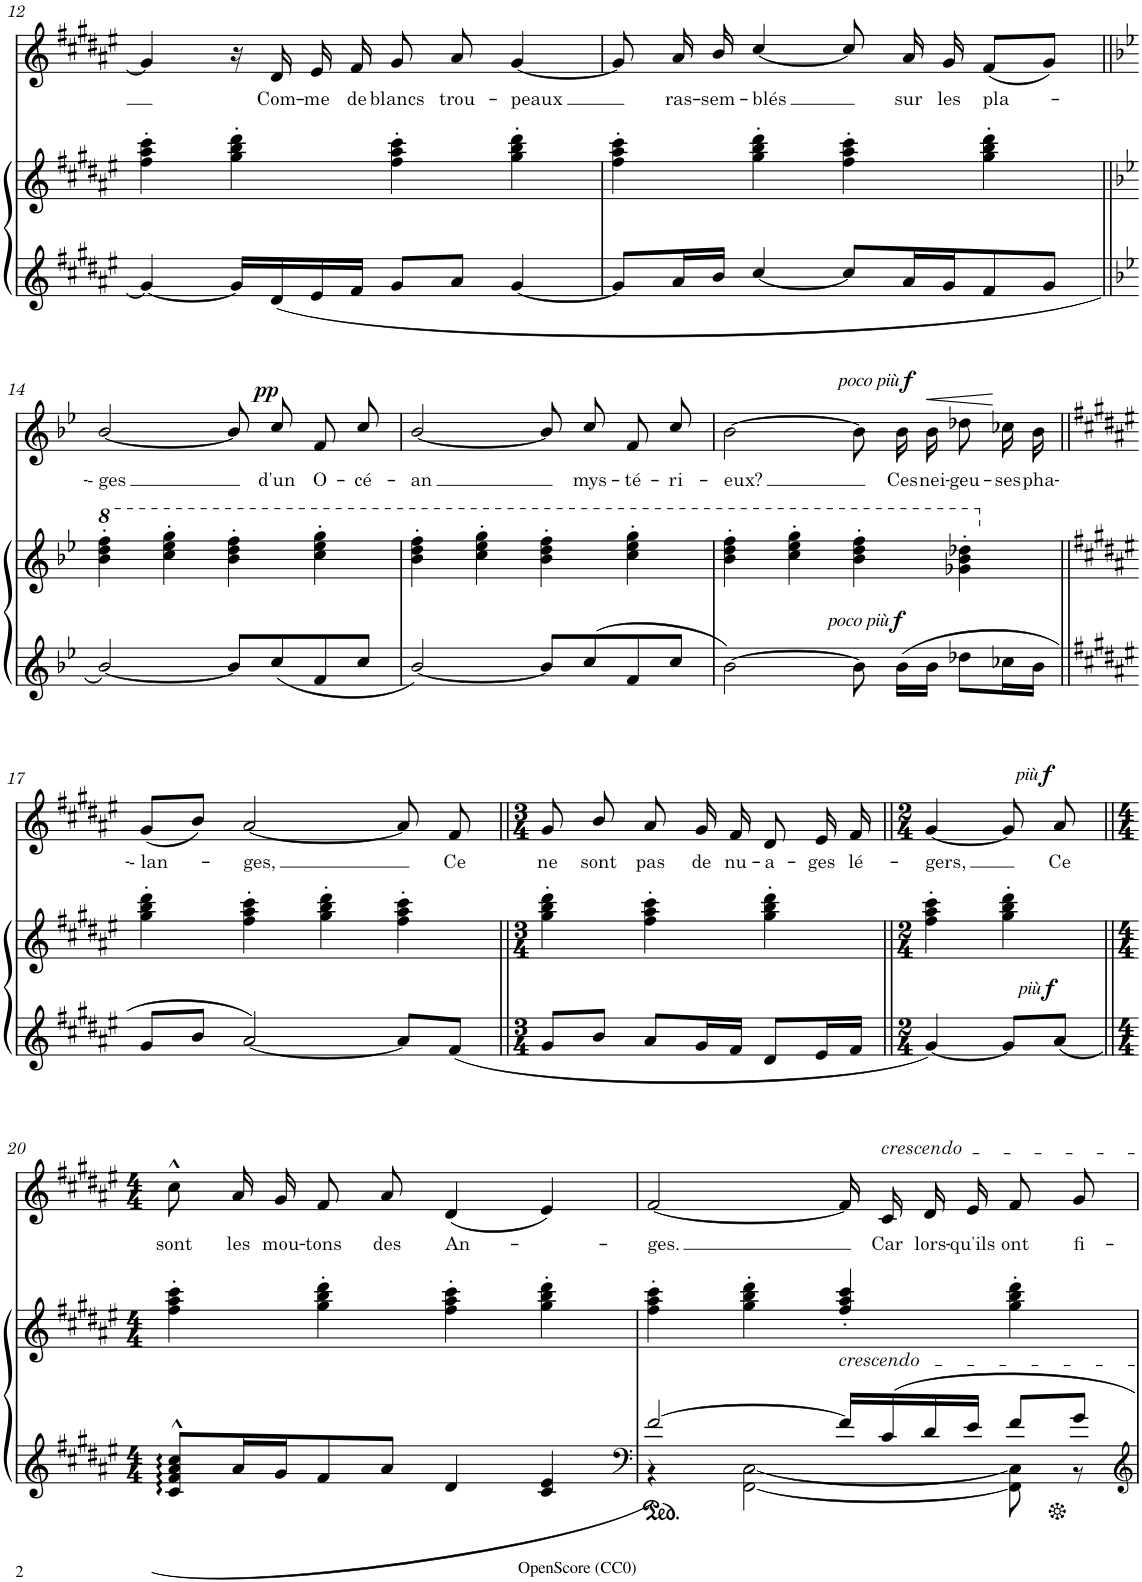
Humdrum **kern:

**kern	**kern	**dynam	**kern	**text	**dynam
*part2	*part2	*part2	*part1	*part1	*part1
*staff3	*staff2	*staff2/3	*staff1	*staff1	*staff1
*I"Piano	*	*	*I"Chant Voice	*	*
*I'Pno	*	*	*	*	*
!!LO:PB:g=z
*clefG2	*clefG2	*	*clefG2	*	*
*k[f#c#g#d#a#e#]	*k[f#c#g#d#a#e#]	*	*k[f#c#g#d#a#e#]	*	*
*M4/4	*M4/4	*	*M4/4	*	*
=12	=12	=12	=12	=12	=12
4g#/_	4ff#\' 4aa#\' 4ccc#\'	.	4g#/]	.	.
16g#/LL]	4gg#\' 4bb\' 4ddd#\'	.	16r	.	.
!	!	!	!	!LO:LY:b	!
16d#/	.	.	16d#/	Com-	.
!	!	!	!	!LO:LY:b	!
16e#/	.	.	16e#/	-me	.
!	!	!	!	!LO:LY:b	!
16f#/JJ	.	.	16f#/	de	.
!	!	!	!	!LO:LY:b	!
8g#/L	4ff#\' 4aa#\' 4ccc#\'	.	8g#/	blancs	.
!	!	!	!	!LO:LY:b	!
8a#/J	.	.	8a#/	trou-	.
!	!	!	!	!LO:LY:b	!
[4g#/	4gg#\' 4bb\' 4ddd#\'	.	[4g#/	-peaux	.
=13	=13	=13	=13	=13	=13
8g#/L]	4ff#\' 4aa#\' 4ccc#\'	.	8g#/]	.	.
!	!	!	!	!LO:LY:b	!
16a#/L	.	.	16a#/	ras-	.
!	!	!	!	!LO:LY:b	!
16b/JJ	.	.	16b/	-sem-	.
!	!	!	!	!LO:LY:b	!
[4cc#/	4gg#\' 4bb\' 4ddd#\'	.	[4cc#/	-blés	.
8cc#/L]	4ff#\' 4aa#\' 4ccc#\'	.	8cc#/]	.	.
!	!	!	!	!LO:LY:b	!
16a#/L	.	.	16a#/	sur	.
!	!	!	!	!LO:LY:b	!
16g#/J	.	.	16g#/	les	.
!	!	!	!	!LO:LY:b	!
8f#/	4gg#\' 4bb\' 4ddd#\'	.	(8f#/L	pla-	.
8g#/J	.	.	8g#/J)	.	.
!!LO:LB:g=z
=14||	=14||	=14||	=14||	=14||	=14||
*k[b-e-]	*k[b-e-]	*	*k[b-e-]	*	*
*	*8va	*	*	*	*
!	!	!	!	!LO:LY:b	!
[2b-/	4bb-\' 4ddd\' 4fff\'	.	[2b-/	-- ges	.
.	4ccc\' 4eee-\' 4ggg\'	.	.	.	.
8b-/L]	4bb-\' 4ddd\' 4fff\'	.	8b-/]	.	.
!	!	!	!	!LO:LY:b	!LO:DY:a
8cc/	.	.	8cc/	d'un	pp
!	!	!	!	!LO:LY:b	!
8f/	4ccc\' 4eee-\' 4ggg\'	.	8f/	O-	.
!	!	!	!	!LO:LY:b	!
8cc/J	.	.	8cc/	-cé-	.
=15	=15	=15	=15	=15	=15
!	!	!	!	!LO:LY:b	!
[2b-/	4bb-\' 4ddd\' 4fff\'	.	[2b-/	-an	.
.	4ccc\' 4eee-\' 4ggg\'	.	.	.	.
8b-/L]	4bb-\' 4ddd\' 4fff\'	.	8b-/]	.	.
!	!	!	!	!LO:LY:b	!
8cc/	.	.	8cc/	mys-	.
!	!	!	!	!LO:LY:b	!
8f/	4ccc\' 4eee-\' 4ggg\'	.	8f/	-té-	.
!	!	!	!	!LO:LY:b	!
8cc/J	.	.	8cc/	-ri-	.
=16	=16	=16	=16	=16	=16
!	!	!	!	!LO:LY:b	!
[2b-\	4bb-\' 4ddd\' 4fff\'	.	[2b-\	-eux?	.
.	4ccc\' 4eee-\' 4ggg\'	.	.	.	.
8b-\]	4bb-\' 4ddd\' 4fff\'	.	8b-\]	.	.
!	!	!LO:DY:b=2	!	!LO:LY:b	!
!	!	!LO:DY:n=1:b=2	!	!	!LO:DY:a
!	!	!	!	!	!LO:DY:n=1:a
16b-\LL	.	other-dynamics f	16b-\	Ces	other-dynamics f
!	!	!	!	!LO:LY:b	!LO:HP:b
16b-\JJ	.	.	16b-\	nei-	<
!	!	!	!	!LO:LY:b	!
8dd-X\L	4gg-X\' 4bb-\' 4ddd-X\'	.	8dd-X\	-geu-	.
!	!	!	!	!LO:LY:b	!
16cc-X\L	.	.	16cc-X\	-ses	[
!	!	!	!	!LO:LY:b	!
16b-\JJ	.	.	16b-\	pha-	.
!!LO:LB:g=z
=17||	=17||	=17||	=17||	=17||	=17||
*k[f#c#g#d#a#e#]	*k[f#c#g#d#a#e#]	*	*k[f#c#g#d#a#e#]	*	*
*	*X8va	*	*	*	*
!	!	!	!	!LO:LY:b	!
8g#/L	4gg#\' 4bb\' 4ddd#\'	.	(8g#/L	-- lan-	.
8b/J	.	.	8b/J)	.	.
!	!	!	!	!LO:LY:b	!
[2a#/	4ff#\' 4aa#\' 4ccc#\'	.	[2a#/	-ges,	.
.	4gg#\' 4bb\' 4ddd#\'	.	.	.	.
8a#/L]	4ff#\' 4aa#\' 4ccc#\'	.	8a#/]	.	.
!	!	!	!	!LO:LY:b	!
8f#/J	.	.	8f#/	Ce	.
=18||	=18||	=18||	=18||	=18||	=18||
*M3/4	*M3/4	*	*M3/4	*	*
!	!	!	!	!LO:LY:b	!
8g#/L	4gg#\' 4bb\' 4ddd#\'	.	8g#/	ne	.
!	!	!	!	!LO:LY:b	!
8b/J	.	.	8b/	sont	.
!	!	!	!	!LO:LY:b	!
8a#/L	4ff#\' 4aa#\' 4ccc#\'	.	8a#/	pas	.
!	!	!	!	!LO:LY:b	!
16g#/L	.	.	16g#/	de	.
!	!	!	!	!LO:LY:b	!
16f#/JJ	.	.	16f#/	nu-	.
!	!	!	!	!LO:LY:b	!
8d#/L	4gg#\' 4bb\' 4ddd#\'	.	8d#/	-a-	.
!	!	!	!	!LO:LY:b	!
16e#/L	.	.	16e#/	-ges	.
!	!	!	!	!LO:LY:b	!
16f#/JJ	.	.	16f#/	lé-	.
=19||	=19||	=19||	=19||	=19||	=19||
*M2/4	*M2/4	*	*M2/4	*	*
!	!	!	!	!LO:LY:b	!
[4g#/	4ff#\' 4aa#\' 4ccc#\'	.	[4g#/	-gers,	.
8g#/L]	4gg#\' 4bb\' 4ddd#\'	.	8g#/]	.	.
!	!	!LO:DY:a=2	!	!LO:LY:b	!
!	!	!LO:DY:n=1:a=2	!	!	!LO:DY:a
!	!	!	!	!	!LO:DY:n=1:a
8a#/J	.	other-dynamics f	8a#/	Ce	other-dynamics f
!!LO:LB:g=z
=20||	=20||	=20||	=20||	=20||	=20||
*M4/4	*M4/4	*	*M4/4	*	*
!	!	!	!	!LO:LY:b	!
8c#/^^ 8f#/^^ 8a#/^^ 8cc#/^^L	4ff#\' 4aa#\' 4ccc#\'	.	8cc#^^\	sont	.
!	!	!	!	!LO:LY:b	!
16a#/L	.	.	16a#/	les	.
!	!	!	!	!LO:LY:b	!
16g#/J	.	.	16g#/	mou-	.
!	!	!	!	!LO:LY:b	!
8f#/	4gg#\' 4bb\' 4ddd#\'	.	8f#/	-tons	.
!	!	!	!	!LO:LY:b	!
8a#/J	.	.	8a#/	des	.
!	!	!	!	!LO:LY:b	!
4d#/	4ff#\' 4aa#\' 4ccc#\'	.	(4d#/	An-	.
4c#/ 4e#/	4gg#\' 4bb\' 4ddd#\'	.	4e#/)	.	.
=21	=21	=21	=21	=21	=21
*clefF4	*	*	*	*	*
*^	*	*	*	*	*
!	!	!	!	!	!LO:LY:b	!
[2f#/	4r	4ff#\' 4aa#\' 4ccc#\'	.	[2f#/	-ges.	.
.	[2FF#\ [2C#\	4gg#\' 4bb\' 4ddd#\'	.	.	.	.
!LO:TX:a:i:t=crescendo	!	!	!	!	!	!
16f#/LL]	.	4ff#/' 4aa#/' 4ccc#/'	.	16f#/]	.	.
!	!	!	!	!LO:TX:a:i:t=crescendo	!	!
!	!	!	!	!	!LO:LY:b	!
16c#/	.	.	.	16c#/	Car	.
!	!	!	!	!	!LO:LY:b	!
16d#/	.	.	.	16d#/	lors-	.
!	!	!	!	!	!LO:LY:b	!
16e#/JJ	.	.	.	16e#/	-qu'ils	.
!	!	!	!	!	!LO:LY:b	!
8f#/L	8FF#\] 8C#\]	4gg#\' 4bb\' 4ddd#\'	.	8f#/	ont	.
!	!	!	!	!	!LO:LY:b	!
8g#/J	8r	.	.	8g#/	fi-	.
*v	*v	*	*	*	*	*
=	=	=	=	=	=
*-	*-	*-	*-	*-	*-
